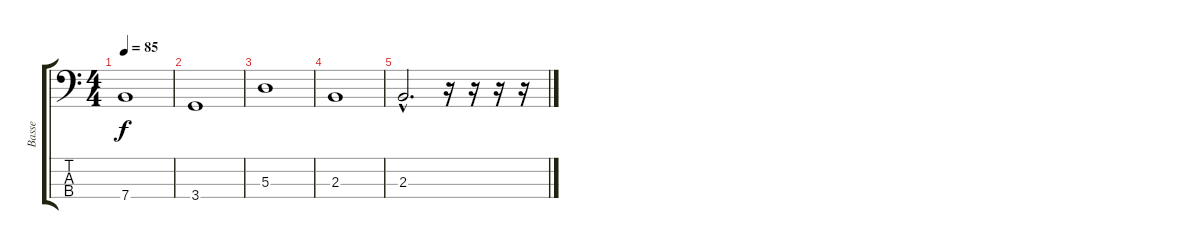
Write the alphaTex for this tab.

\track ("Basse" "Basse") {instrument electricbassfinger}
\staff {score tabs}
\tuning (G2 D2 A1 E1) {hide}
\ts (4 4)
\tempo 85
\clef f4
\ks c
7.4.1{dy f} |
3.4.1 |
5.3.1 |
2.3.1 |
2.3{hac}.2{d} r.16 r.16 r.16 r.16
